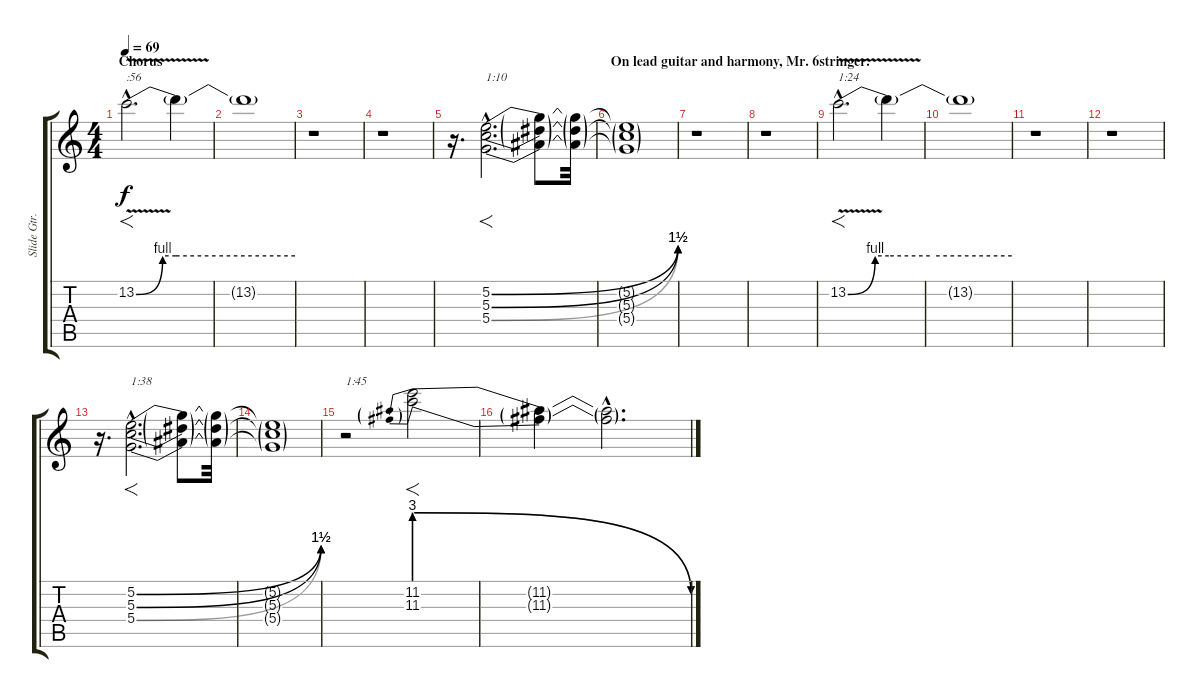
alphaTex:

\track ("Slide Gtr. 2" "Slide Gtr.") {instrument overdrivenguitar}
\staff {score tabs}
\tuning (E4 B3 G3 D3 A2 E2) {hide}
\ts (4 4)
\section ("" "Chorus")
\tempo 69
\clef g2
\ks c
13.2{be (custom 0 0 10 4 15 4 30 4 60 4) v hac}.2{f d txt ":56" dy f} 13.2{t}.4{volume 0} |
13.2{t}.1 |
r.1 |
r.1{volume 11} |
r.16{d} (5.2{be (bend 0 0 60 6) hac} 5.3{be (bend 0 0 60 6) hac} 5.4{be (bend 0 0 60 6) hac}).2{f d txt "1:10"} (5.2{t} 5.3{t} 5.4{t}).8 (5.2{t} 5.3{t} 5.4{t}).32{volume 6} |
\section ("" "On lead guitar and harmony, Mr. 6stringer.")
(5.2{t} 5.3{t} 5.4{t}).1 |
r.1 |
r.1{volume 11} |
13.2{be (custom 0 0 10 4 15 4 30 4 60 4) v hac}.2{f d txt "1:24"} 13.2{t}.4{volume 0} |
13.2{t}.1 |
r.1 |
r.1{volume 13} |
r.16{d} (5.2{be (bend 0 0 60 6) hac} 5.3{be (bend 0 0 60 6) hac} 5.4{be (bend 0 0 60 6) hac}).2{f d txt "1:38"} (5.2{t} 5.3{t} 5.4{t}).8 (5.2{t} 5.3{t} 5.4{t}).32{volume 6} |
(5.2{t} 5.3{t} 5.4{t}).1 |
r.2{txt "1:45" volume 11} (11.2{be (prebendrelease 0 12 60 0)} 11.3{be (prebendrelease 0 12 60 0)}).2{f} |
(11.2{t} 11.3{t}).4{volume 1} (11.2{hac t} 11.3{hac t}).2{d}
